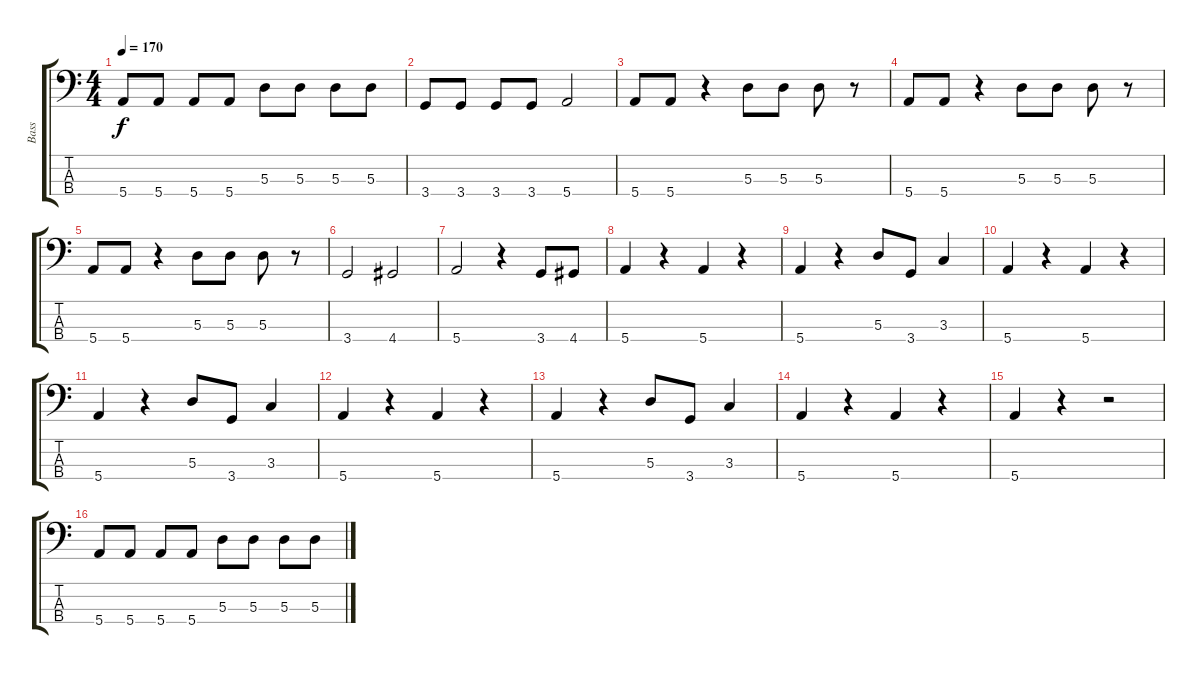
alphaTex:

\track ("Bass" "Bass") {instrument electricbassfinger}
\staff {score tabs}
\tuning (G2 D2 A1 E1) {hide}
\ts (4 4)
\tempo 170
\clef f4
\ks c
5.4.8{dy f} 5.4.8 5.4.8 5.4.8 5.3.8 5.3.8 5.3.8 5.3.8 |
3.4.8 3.4.8 3.4.8 3.4.8 5.4.2 |
5.4.8 5.4.8 r.4 5.3.8 5.3.8 5.3.8 r.8 |
5.4.8 5.4.8 r.4 5.3.8 5.3.8 5.3.8 r.8 |
5.4.8 5.4.8 r.4 5.3.8 5.3.8 5.3.8 r.8 |
3.4.2 4.4.2 |
5.4.2 r.4 3.4.8 4.4.8 |
5.4.4 r.4 5.4.4 r.4 |
5.4.4 r.4 5.3.8 3.4.8 3.3.4 |
5.4.4 r.4 5.4.4 r.4 |
5.4.4 r.4 5.3.8 3.4.8 3.3.4 |
5.4.4 r.4 5.4.4 r.4 |
5.4.4 r.4 5.3.8 3.4.8 3.3.4 |
5.4.4 r.4 5.4.4 r.4 |
5.4.4 r.4 r.2 |
5.4.8 5.4.8 5.4.8 5.4.8 5.3.8 5.3.8 5.3.8 5.3.8
